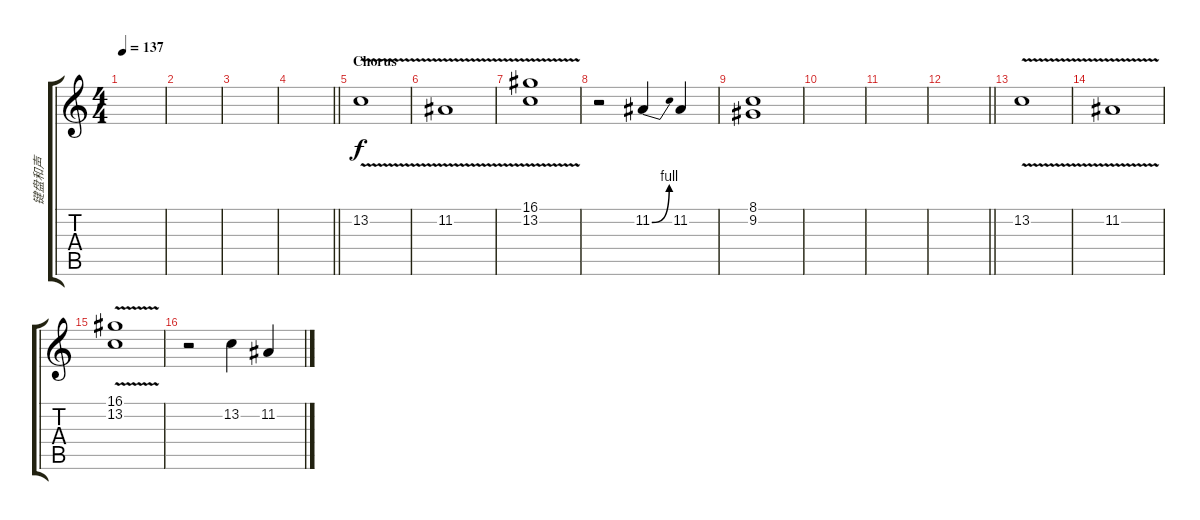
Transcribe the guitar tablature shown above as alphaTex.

\track ("键盘和声" "键盘和声") {instrument voiceoohs}
\staff {score tabs}
\tuning (E4 B3 G3 D3 A2 E2) {hide}
\ts (4 4)
\tempo 137
\clef g2
\ks c
|
|
|
\barLineRight lightlight
|
\section ("" "Chorus")
13.2{v}.1 |
11.2{v}.1 |
(16.1{v} 13.2).1 |
r.2 11.2{be (bend 0 0 60 4)}.4 11.2.4 |
(8.1 9.2).1 |
|
|
\barLineRight lightlight
|
13.2{v}.1 |
11.2{v}.1 |
(16.1{v} 13.2).1 |
r.2 13.2.4 11.2.4
